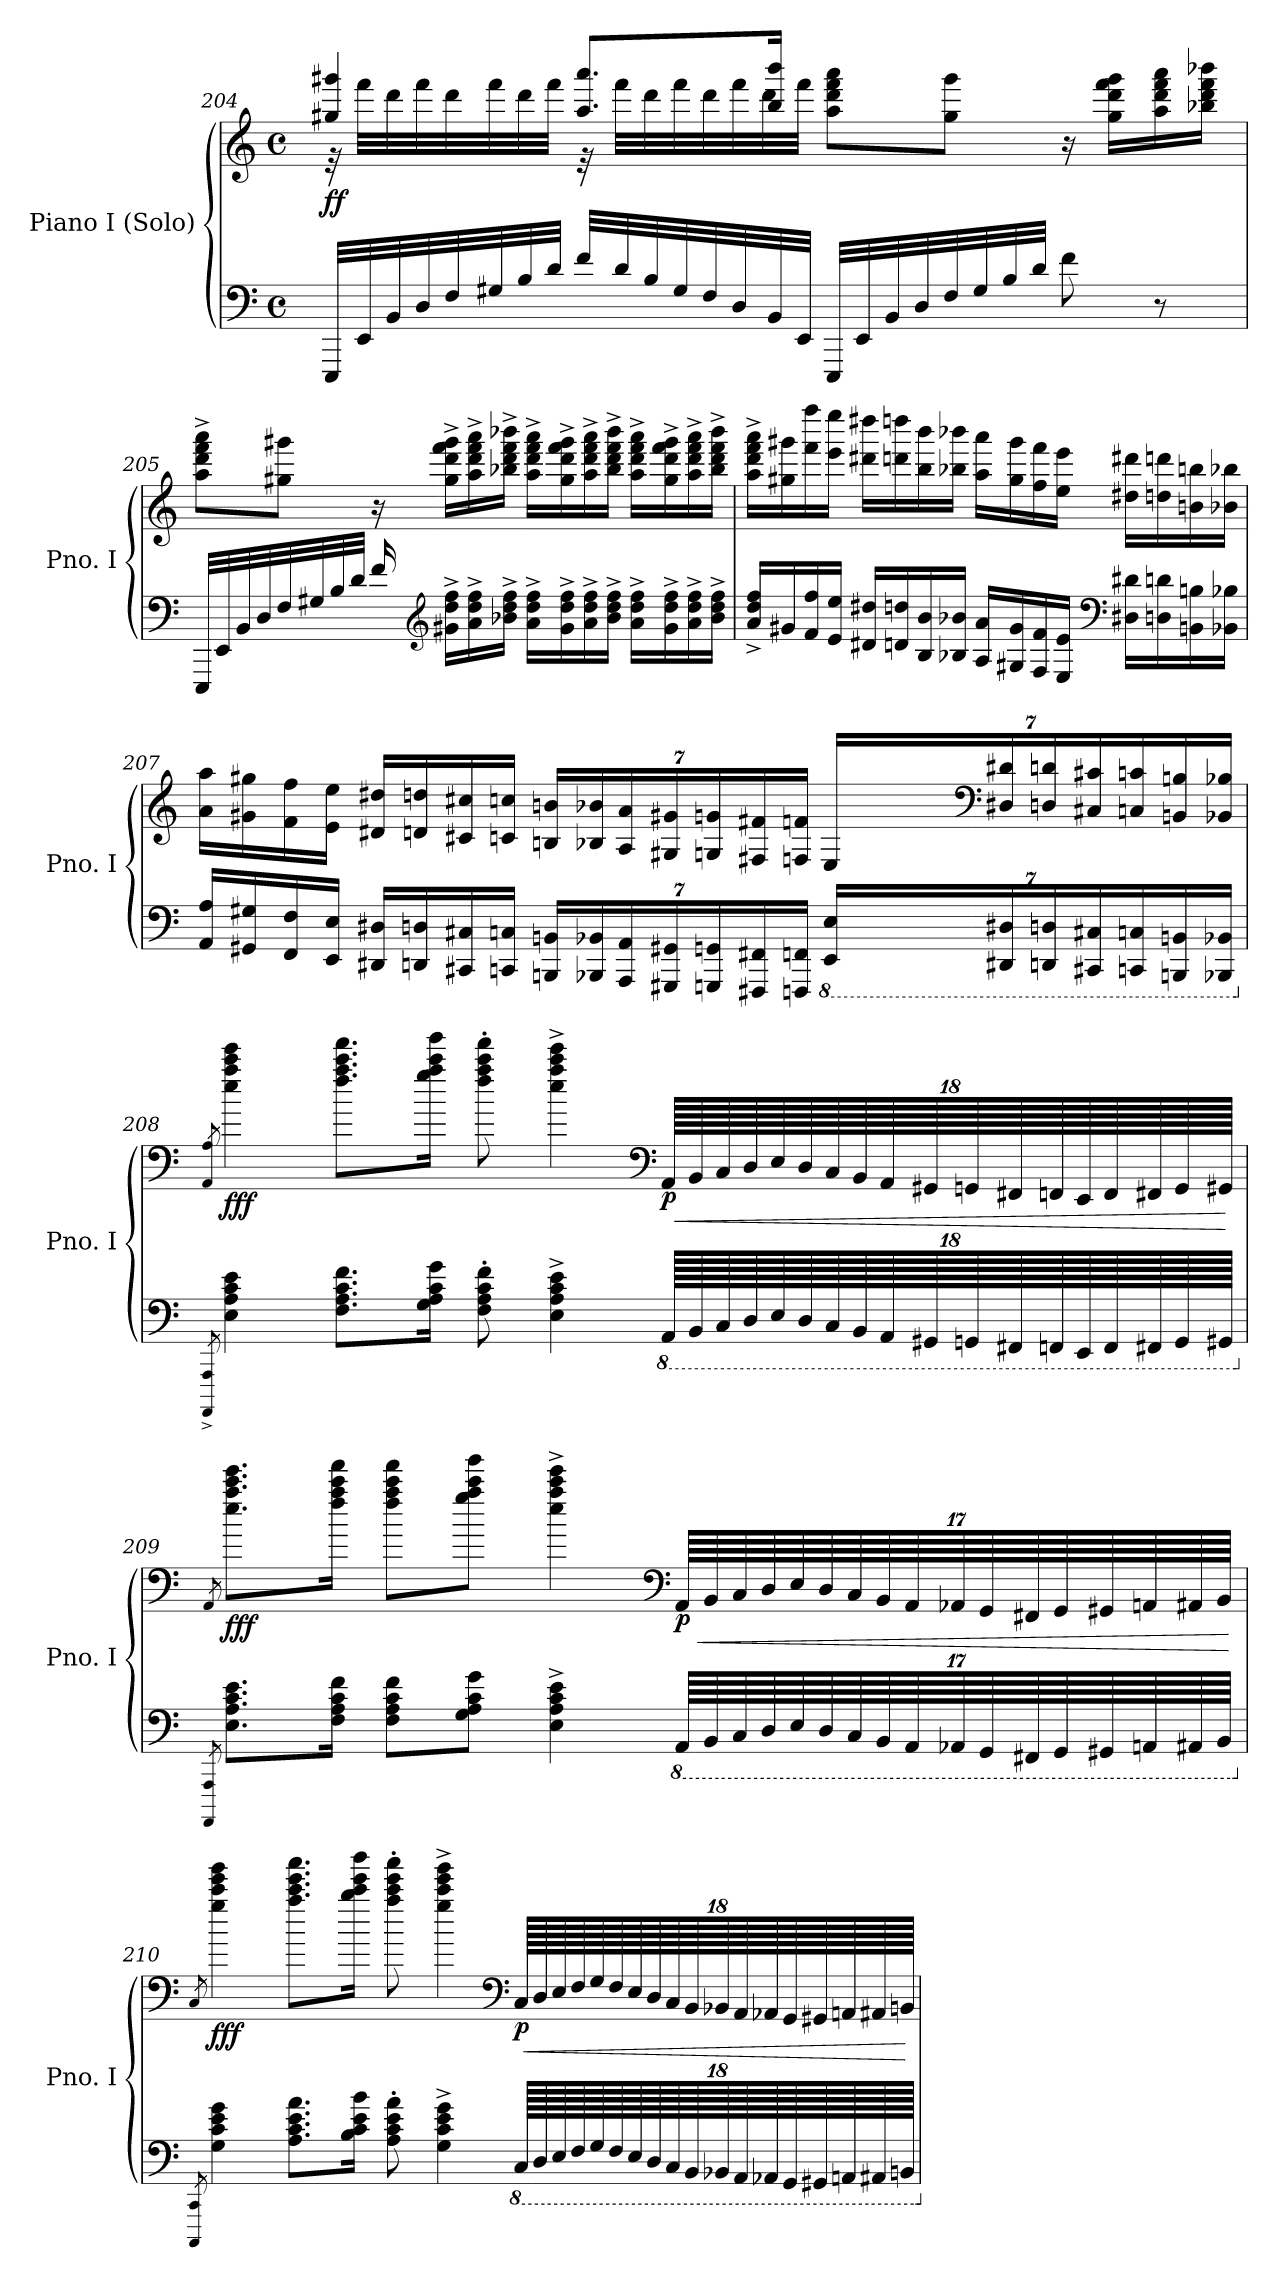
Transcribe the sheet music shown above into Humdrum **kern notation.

**kern	**kern	**dynam
*part1	*part1	*part1
*staff2	*staff1	*staff1/2
*I"Piano I (Solo)	*	*
*I'Pno. I	*	*
*clefF4	*clefG2	*
*k[]	*k[]	*
*M4/4	*M4/4	*
*met(c)	*met(c)	*
=204	=204	=204
*	*^	*
!	!	!	!LO:DY:b
32EEE!/LLL	4gg#X/ 4ggg#X/	32r	ff
32EE!/	.	32fff!\LLL	.
32BB!/	.	32ddd!\	.
32D!/	.	32fff!\	.
32F!/	.	32ddd!\	.
32G#X!/	.	32fff!\	.
32B!/	.	32ddd!\	.
32d!/JJJ	.	32fff!\JJJ	.
32f!/LLL	8.aa/ 8.aaa/L	32r	.
32d!/	.	32fff!\LLL	.
32B!/	.	32ddd!\	.
32G#!/	.	32fff!\	.
32F!/	.	32ddd!\	.
32D!/	.	32fff!\	.
32BB!/	16bb/ 16bbb/Jk	32ddd!\	.
32EE!/JJJ	.	32fff!\JJJ	.
32EEE!/LLL	8aa\ 8ddd\ 8fff\ 8aaa\L	2ryy	.
32EE!/	.	.	.
32BB!/	.	.	.
32D!/	.	.	.
32F!/	8gg#\ 8ggg#\J	.	.
32G#!/	.	.	.
32B!/	.	.	.
32d!/JJJ	.	.	.
8f!\	16r	.	.
.	16gg#\ 16ddd\ 16fff\ 16ggg#\LL	.	.
8r	16aa\ 16ddd\ 16fff\ 16aaa\	.	.
.	16bb-X\ 16ddd\ 16fff\ 16bbb-X\JJ	.	.
*	*v	*v	*
!!LO:LB:g=z
=205	=205	=205
32EEE!/LLL	8aa\^ 8ddd\^ 8fff\^ 8aaa\^L	.
32EE!/	.	.
32BB!/	.	.
32D!/	.	.
32F!/	8gg#X\ 8ggg#X\J	.
32G#X!/	.	.
32B!/	.	.
32d!/JJJ	.	.
16f!/	16r	.
*clefG2	*	*
16g#X\^ 16dd\^ 16ff\^LL	16gg#\^ 16ddd\^ 16fff\^ 16ggg#\^LL	.
16a\^ 16dd\^ 16ff\^	16aa\^ 16ddd\^ 16fff\^ 16aaa\^	.
16b-X\^ 16dd\^ 16ff\^JJ	16bb-X\^ 16ddd\^ 16fff\^ 16bbb-X\^JJ	.
16a\^ 16dd\^ 16ff\^LL	16aa\^ 16ddd\^ 16fff\^ 16aaa\^LL	.
16g#\^ 16dd\^ 16ff\^	16gg#\^ 16ddd\^ 16fff\^ 16ggg#\^	.
16a\^ 16dd\^ 16ff\^	16aa\^ 16ddd\^ 16fff\^ 16aaa\^	.
16b-\^ 16dd\^ 16ff\^JJ	16bb-\^ 16ddd\^ 16fff\^ 16bbb-\^JJ	.
16a\^ 16dd\^ 16ff\^LL	16aa\^ 16ddd\^ 16fff\^ 16aaa\^LL	.
16g#\^ 16dd\^ 16ff\^	16gg#\^ 16ddd\^ 16fff\^ 16ggg#\^	.
16a\^ 16dd\^ 16ff\^	16aa\^ 16ddd\^ 16fff\^ 16aaa\^	.
16b-\^ 16dd\^ 16ff\^JJ	16bb-\^ 16ddd\^ 16fff\^ 16bbb-\^JJ	.
=206	=206	=206
16a/^ 16dd/^ 16ff/^LL	16aa\^ 16ddd\^ 16fff\^ 16aaa\^LL	.
16g#X/	16gg#X\ 16ggg#X\	.
16f/ 16ff/	16fff\ 16ffff\	.
16e/ 16ee/JJ	16eee\ 16eeee\JJ	.
16d#X/ 16dd#X/LL	16ddd#X\ 16dddd#X\LL	.
16dn/ 16ddn/	16dddn\ 16ddddn\	.
16B/ 16b/	16bb\ 16bbb\	.
16B-X/ 16b-X/JJ	16bb-X\ 16bbb-X\JJ	.
16A/ 16a/LL	16aa\ 16aaa\LL	.
16G#X/ 16g#/	16gg#\ 16ggg#\	.
16F/ 16f/	16ff\ 16fff\	.
16E/ 16e/JJ	16ee\ 16eee\JJ	.
*clefF4	*	*
16D#X\ 16d#X\LL	16dd#X\ 16ddd#X\LL	.
16Dn\ 16dn\	16ddn\ 16dddn\	.
16BBn\ 16Bn\	16bn\ 16bbn\	.
16BB-X\ 16B-X\JJ	16b-X\ 16bb-X\JJ	.
!!LO:PB:g=z
=207	=207	=207
16AA/ 16A/LL	16a\ 16aa\LL	.
16GG#X/ 16G#X/	16g#X\ 16gg#X\	.
16FF/ 16F/	16f\ 16ff\	.
16EE/ 16E/JJ	16e\ 16ee\JJ	.
16DD#X/ 16D#X/LL	16d#X/ 16dd#X/LL	.
16DDn/ 16Dn/	16dn/ 16ddn/	.
16CC#X/ 16C#X/	16c#X/ 16cc#X/	.
16CCn/ 16Cn/JJ	16cn/ 16ccn/JJ	.
*Xbrackettup	*Xbrackettup	*
28BBBn/ 28BBn/LL	28Bn/ 28bn/LL	.
28BBB-X/ 28BB-X/	28B-X/ 28b-X/	.
28AAA/ 28AA/	28A/ 28a/	.
28GGG#X/ 28GG#X/	28G#X/ 28g#X/	.
28GGGn/ 28GGn/	28Gn/ 28gn/	.
28FFF#X/ 28FF#X/	28F#X/ 28f#X/	.
28FFFn/ 28FFn/JJ	28Fn/ 28fn/JJ	.
*8ba	*	*
28EEE/ 28EE/LL	28E/LL	.
*	*clefF4	*
28DDD#X/ 28DD#X/	28D#X/ 28d#X/	.
28DDDn/ 28DDn/	28Dn/ 28dn/	.
28CCC#X/ 28CC#X/	28C#X/ 28c#X/	.
28CCCn/ 28CCn/	28Cn/ 28cn/	.
28BBBBn/ 28BBBn/	28BBn/ 28Bn/	.
28BBBB-X/ 28BBB-X/JJ	28BB-X/ 28B-X/JJ	.
!!LO:LB:g=z
=208	=208	=208
*X8ba	*	*
8qAAAA/^ 8qAAA/^	.	.
*	*clefG2	*
.	8qAA/ 8qA/	.
!	!	!LO:DY:b
4E\ 4A\ 4c\ 4e\	4ee\ 4aa\ 4ccc\ 4eee\	fff
8.F\ 8.A\ 8.c\ 8.f\L	8.ff\ 8.aa\ 8.ccc\ 8.fff\L	.
16G\ 16A\ 16c\ 16g\Jk	16gg\ 16aa\ 16ccc\ 16ggg\Jk	.
8F\' 8A\' 8c\' 8f\'	8ff\' 8aa\' 8ccc\' 8fff\'	.
4E\^ 4A\^ 4c\^ 4e\^	4ee\^ 4aa\^ 4ccc\^ 4eee\^	.
*	*clefF4	*
*8ba	*	*
!	!	!LO:DY:b
144AAA!/LLLL	144AA!/LLLL	p
!	!	!LO:HP:b
144BBB!/	144BB!/	<
144CC!/	144C!/	.
144DD!/	144D!/	.
144EE!/	144E!/	.
144DD!/	144D!/	.
144CC!/	144C!/	.
144BBB!/	144BB!/	.
144AAA!/	144AA!/	.
144GGG#X!/	144GG#X!/	.
144GGGn!/	144GGn!/	.
144FFF#X!/	144FF#X!/	.
144FFFn!/	144FFn!/	.
144EEE!/	144EE!/	.
144FFF!/	144FF!/	.
144FFF#X!/	144FF#X!/	.
144GGG!/	144GG!/	.
144GGG#X!/JJJJ	144GG#X!/JJJJ	.
.	.	[
=209	=209	=209
*X8ba	*	*
8qAAAA/ 8qAAA/	.	.
*	*clefG2	*
.	8qAA/	.
!	!	!LO:DY:b
8.E\ 8.A\ 8.c\ 8.e\L	8.ee\ 8.aa\ 8.ccc\ 8.eee\L	fff
16F\ 16A\ 16c\ 16f\Jk	16ff\ 16aa\ 16ccc\ 16fff\Jk	.
8F\ 8A\ 8c\ 8f\L	8ff\ 8aa\ 8ccc\ 8fff\L	.
8G\ 8A\ 8c\ 8g\J	8gg\ 8aa\ 8ccc\ 8ggg\J	.
4E\^ 4A\^ 4c\^ 4e\^	4ee\^ 4aa\^ 4ccc\^ 4eee\^	.
*	*clefF4	*
*8ba	*	*
!	!	!LO:DY:b
68AAA!/LLLL	68AA!/LLLL	p
!	!	!LO:HP:b
68BBB!/	68BB!/	<
68CC!/	68C!/	.
68DD!/	68D!/	.
68EE!/	68E!/	.
68DD!/	68D!/	.
68CC!/	68C!/	.
68BBB!/	68BB!/	.
68AAA!/	68AA!/	.
68AAA-X!/	68AA-X!/	.
68GGG!/	68GG!/	.
68FFF#X!/	68FF#X!/	.
68GGG!/	68GG!/	.
68GGG#X!/	68GG#X!/	.
68AAAn!/	68AAn!/	.
68AAA#X!/	68AA#X!/	.
68BBB!/JJJJ	68BB!/JJJJ	.
.	.	[
!!LO:LB:g=z
=210	=210	=210
*X8ba	*	*
8qCCC/ 8qCC/	.	.
*	*clefG2	*
.	8qC/	.
!	!	!LO:DY:b
4G\ 4c\ 4e\ 4g\	4gg\ 4ccc\ 4eee\ 4ggg\	fff
8.A\ 8.c\ 8.e\ 8.a\L	8.aa\ 8.ccc\ 8.eee\ 8.aaa\L	.
16B\ 16c\ 16e\ 16b\Jk	16bb\ 16ccc\ 16eee\ 16bbb\Jk	.
8A\' 8c\' 8e\' 8a\'	8aa\' 8ccc\' 8eee\' 8aaa\'	.
4G\^ 4c\^ 4e\^ 4g\^	4gg\^ 4ccc\^ 4eee\^ 4ggg\^	.
*	*clefF4	*
*8ba	*	*
!	!	!LO:DY:b
144CC!/LLLL	144C!/LLLL	p
!	!	!LO:HP:b
144DD!/	144D!/	<
144EE!/	144E!/	.
144FF!/	144F!/	.
144GG!/	144G!/	.
144FF!/	144F!/	.
144EE!/	144E!/	.
144DD!/	144D!/	.
144CC!/	144C!/	.
144BBB!/	144BB!/	.
144BBB-X!/	144BB-X!/	.
144AAA!/	144AA!/	.
144AAA-X!/	144AA-X!/	.
144GGG!/	144GG!/	.
144GGG#X!/	144GG#X!/	.
144AAAn!/	144AAn!/	.
144AAA#X!/	144AA#X!/	.
144BBBn!/JJJJ	144BBn!/JJJJ	.
.	.	[
*X8ba	*	*
=	=	=
*-	*-	*-
